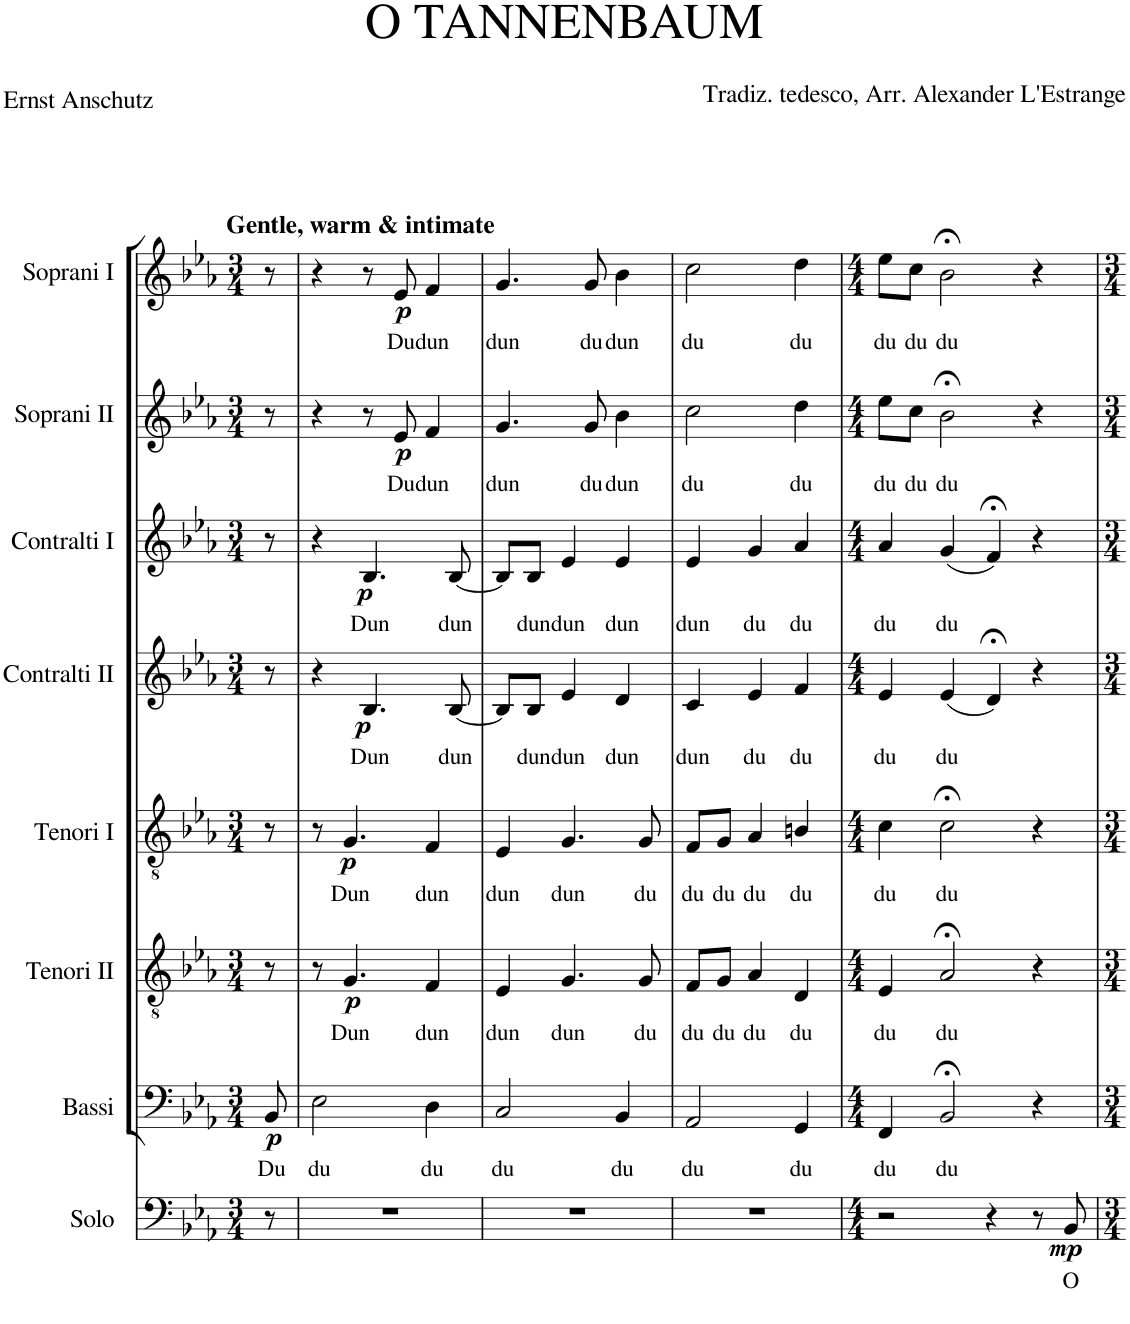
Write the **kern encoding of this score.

**kern	**text	**dynam	**kern	**text	**dynam	**kern	**text	**dynam	**kern	**text	**dynam	**kern	**text	**dynam	**kern	**text	**dynam	**kern	**text	**dynam	**kern	**text	**dynam
*part8	*part8	*part8	*part7	*part7	*part7	*part6	*part6	*part6	*part5	*part5	*part5	*part4	*part4	*part4	*part3	*part3	*part3	*part2	*part2	*part2	*part1	*part1	*part1
*staff8	*staff8	*staff8	*staff7	*staff7	*staff7	*staff6	*staff6	*staff6	*staff5	*staff5	*staff5	*staff4	*staff4	*staff4	*staff3	*staff3	*staff3	*staff2	*staff2	*staff2	*staff1	*staff1	*staff1
*I"Solo	*	*	*I"Bassi	*	*	*I"Tenori II	*	*	*I"Tenori I	*	*	*I"Contralti II	*	*	*I"Contralti I	*	*	*I"Soprani II	*	*	*I"Soprani I	*	*
*I'Sol	*	*	*I'B	*	*	*I'T2	*	*	*I'T1	*	*	*I'C2	*	*	*I'C1	*	*	*I'S2	*	*	*I'S1	*	*
*clefF4	*	*	*clefF4	*	*	*clefGv2	*	*	*clefGv2	*	*	*clefG2	*	*	*clefG2	*	*	*clefG2	*	*	*clefG2	*	*
*	*	*	*	*	*	*	*	*	*	*	*	*	*	*	*	*	*	*Trd1c2	*	*	*Trd1c2	*	*
*k[b-e-a-]	*	*	*k[b-e-a-]	*	*	*k[b-e-a-]	*	*	*k[b-e-a-]	*	*	*k[b-e-a-]	*	*	*k[b-e-a-]	*	*	*k[b-e-a-]	*	*	*k[b-e-a-]	*	*
*E-:	*	*	*E-:	*	*	*E-:	*	*	*E-:	*	*	*E-:	*	*	*E-:	*	*	*E-:	*	*	*E-:	*	*
*M3/4	*	*	*M3/4	*	*	*M3/4	*	*	*M3/4	*	*	*M3/4	*	*	*M3/4	*	*	*M3/4	*	*	*M3/4	*	*
=1	=1	=1	=1	=1	=1	=1	=1	=1	=1	=1	=1	=1	=1	=1	=1	=1	=1	=1	=1	=1	=1	=1	=1
!	!	!	!	!	!	!	!	!	!	!	!	!	!	!	!	!	!	!	!	!	!LO:TX:a:B:t=Gentle, warm & intimate	!	!
!	!	!	!	!LO:LY:b	!LO:DY:b	!	!	!	!	!	!	!	!	!	!	!	!	!	!	!	!	!	!
8r	.	.	8BB-/	Du	p	8r	.	.	8r	.	.	8r	.	.	8r	.	.	8r	.	.	8r	.	.
=2	=2	=2	=2	=2	=2	=2	=2	=2	=2	=2	=2	=2	=2	=2	=2	=2	=2	=2	=2	=2	=2	=2	=2
!	!	!	!	!LO:LY:b	!	!	!	!	!	!	!	!	!	!	!	!	!	!	!	!	!	!	!
2.r	.	.	2E-\	du	.	8r	.	.	8r	.	.	4r	.	.	4r	.	.	4r	.	.	4r	.	.
!	!	!	!	!	!	!	!LO:LY:b	!LO:DY:b	!	!LO:LY:b	!LO:DY:b	!	!	!	!	!	!	!	!	!	!	!	!
.	.	.	.	.	.	4.G/	Dun	p	4.G/	Dun	p	.	.	.	.	.	.	.	.	.	.	.	.
!	!	!	!	!	!	!	!	!	!	!	!	!	!LO:LY:b	!LO:DY:b	!	!LO:LY:b	!LO:DY:b	!	!	!	!	!	!
.	.	.	.	.	.	.	.	.	.	.	.	4.B-/	Dun	p	4.B-/	Dun	p	8r	.	.	8r	.	.
!	!	!	!	!	!	!	!	!	!	!	!	!	!	!	!	!	!	!	!LO:LY:b	!LO:DY:b	!	!LO:LY:b	!LO:DY:b
.	.	.	.	.	.	.	.	.	.	.	.	.	.	.	.	.	.	8e-/	Du	p	8e-/	Du	p
!	!	!	!	!LO:LY:b	!	!	!LO:LY:b	!	!	!LO:LY:b	!	!	!	!	!	!	!	!	!LO:LY:b	!	!	!LO:LY:b	!
.	.	.	4D\	du	.	4F/	dun	.	4F/	dun	.	.	.	.	.	.	.	4f/	dun	.	4f/	dun	.
!	!	!	!	!	!	!	!	!	!	!	!	!	!LO:LY:b	!	!	!LO:LY:b	!	!	!	!	!	!	!
.	.	.	.	.	.	.	.	.	.	.	.	[8B-/	dun	.	[8B-/	dun	.	.	.	.	.	.	.
=3	=3	=3	=3	=3	=3	=3	=3	=3	=3	=3	=3	=3	=3	=3	=3	=3	=3	=3	=3	=3	=3	=3	=3
!	!	!	!	!LO:LY:b	!	!	!LO:LY:b	!	!	!LO:LY:b	!	!	!	!	!	!	!	!	!LO:LY:b	!	!	!LO:LY:b	!
2.r	.	.	2C/	du	.	4E-/	dun	.	4E-/	dun	.	8B-/L]	.	.	8B-/L]	.	.	4.g/	dun	.	4.g/	dun	.
!	!	!	!	!	!	!	!	!	!	!	!	!	!LO:LY:b	!	!	!LO:LY:b	!	!	!	!	!	!	!
.	.	.	.	.	.	.	.	.	.	.	.	8B-/J	dun	.	8B-/J	dun	.	.	.	.	.	.	.
!	!	!	!	!	!	!	!LO:LY:b	!	!	!LO:LY:b	!	!	!LO:LY:b	!	!	!LO:LY:b	!	!	!	!	!	!	!
.	.	.	.	.	.	4.G/	dun	.	4.G/	dun	.	4e-/	dun	.	4e-/	dun	.	.	.	.	.	.	.
!	!	!	!	!	!	!	!	!	!	!	!	!	!	!	!	!	!	!	!LO:LY:b	!	!	!LO:LY:b	!
.	.	.	.	.	.	.	.	.	.	.	.	.	.	.	.	.	.	8g/	du	.	8g/	du	.
!	!	!	!	!LO:LY:b	!	!	!	!	!	!	!	!	!LO:LY:b	!	!	!LO:LY:b	!	!	!LO:LY:b	!	!	!LO:LY:b	!
.	.	.	4BB-/	du	.	.	.	.	.	.	.	4d/	dun	.	4e-/	dun	.	4b-\	dun	.	4b-\	dun	.
!	!	!	!	!	!	!	!LO:LY:b	!	!	!LO:LY:b	!	!	!	!	!	!	!	!	!	!	!	!	!
.	.	.	.	.	.	8G/	du	.	8G/	du	.	.	.	.	.	.	.	.	.	.	.	.	.
=4	=4	=4	=4	=4	=4	=4	=4	=4	=4	=4	=4	=4	=4	=4	=4	=4	=4	=4	=4	=4	=4	=4	=4
!	!	!	!	!LO:LY:b	!	!	!LO:LY:b	!	!	!LO:LY:b	!	!	!LO:LY:b	!	!	!LO:LY:b	!	!	!LO:LY:b	!	!	!LO:LY:b	!
2.r	.	.	2AA-/	du	.	8F/L	du	.	8F/L	du	.	4c/	dun	.	4e-/	dun	.	2cc\	du	.	2cc\	du	.
!	!	!	!	!	!	!	!LO:LY:b	!	!	!LO:LY:b	!	!	!	!	!	!	!	!	!	!	!	!	!
.	.	.	.	.	.	8G/J	du	.	8G/J	du	.	.	.	.	.	.	.	.	.	.	.	.	.
!	!	!	!	!	!	!	!LO:LY:b	!	!	!LO:LY:b	!	!	!LO:LY:b	!	!	!LO:LY:b	!	!	!	!	!	!	!
.	.	.	.	.	.	4A-/	du	.	4A-/	du	.	4e-/	du	.	4g/	du	.	.	.	.	.	.	.
!	!	!	!	!LO:LY:b	!	!	!LO:LY:b	!	!	!LO:LY:b	!	!	!LO:LY:b	!	!	!LO:LY:b	!	!	!LO:LY:b	!	!	!LO:LY:b	!
.	.	.	4GG/	du	.	4D/	du	.	4Bn/	du	.	4f/	du	.	4a-/	du	.	4dd\	du	.	4dd\	du	.
=5	=5	=5	=5	=5	=5	=5	=5	=5	=5	=5	=5	=5	=5	=5	=5	=5	=5	=5	=5	=5	=5	=5	=5
*M4/4	*	*	*M4/4	*	*	*M4/4	*	*	*M4/4	*	*	*M4/4	*	*	*M4/4	*	*	*M4/4	*	*	*M4/4	*	*
!	!	!	!	!LO:LY:b	!	!	!LO:LY:b	!	!	!LO:LY:b	!	!	!LO:LY:b	!	!	!LO:LY:b	!	!	!LO:LY:b	!	!	!LO:LY:b	!
2r	.	.	4FF/	du	.	4E-/	du	.	4c\	du	.	4e-/	du	.	4a-/	du	.	8ee-\L	du	.	8ee-\L	du	.
!	!	!	!	!	!	!	!	!	!	!	!	!	!	!	!	!	!	!	!LO:LY:b	!	!	!LO:LY:b	!
.	.	.	.	.	.	.	.	.	.	.	.	.	.	.	.	.	.	8cc\J	du	.	8cc\J	du	.
!	!	!	!	!LO:LY:b	!	!	!LO:LY:b	!	!	!LO:LY:b	!	!	!LO:LY:b	!	!	!LO:LY:b	!	!	!LO:LY:b	!	!	!LO:LY:b	!
.	.	.	2BB-;</	du	.	2A-;</	du	.	2c;<\	du	.	(4e-/	du	.	(4g/	du	.	2b-;<\	du	.	2b-;<\	du	.
4r	.	.	.	.	.	.	.	.	.	.	.	4d;</)	.	.	4f;</)	.	.	.	.	.	.	.	.
8r	.	.	4r	.	.	4r	.	.	4r	.	.	4r	.	.	4r	.	.	4r	.	.	4r	.	.
!	!LO:LY:b	!LO:DY:b	!	!	!	!	!	!	!	!	!	!	!	!	!	!	!	!	!	!	!	!	!
8BB-/	O	mp	.	.	.	.	.	.	.	.	.	.	.	.	.	.	.	.	.	.	.	.	.
=	=	=	=	=	=	=	=	=	=	=	=	=	=	=	=	=	=	=	=	=	=	=	=
*-	*-	*-	*-	*-	*-	*-	*-	*-	*-	*-	*-	*-	*-	*-	*-	*-	*-	*-	*-	*-	*-	*-	*-
